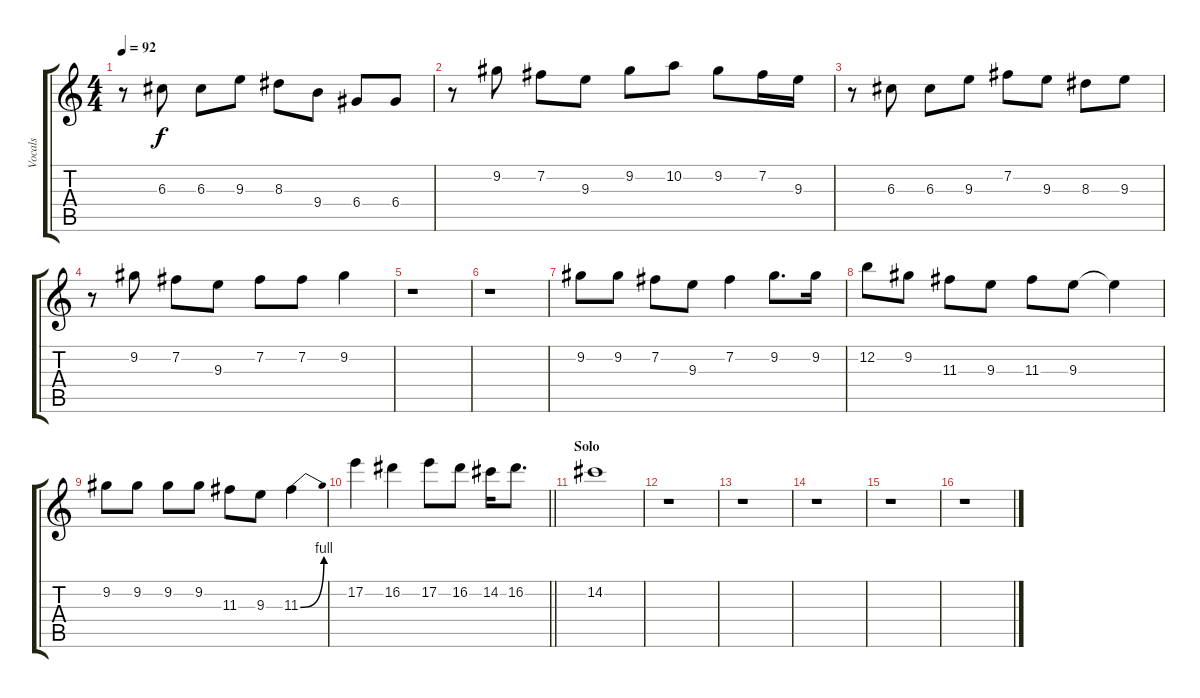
\track ("Vocals" "Vocals") {instrument overdrivenguitar}
\staff {score tabs}
\tuning (E4 B3 G3 D3 A2 E2) {hide}
\ts (4 4)
\tempo 92
\clef g2
\ks c
r.8{dy f} 6.3.8 6.3.8 9.3.8 8.3.8 9.4.8 6.4.8 6.4.8 |
r.8 9.2.8 7.2.8 9.3.8 9.2.8 10.2.8 9.2.8 7.2.16 9.3.16 |
r.8 6.3.8 6.3.8 9.3.8 7.2.8 9.3.8 8.3.8 9.3.8 |
r.8 9.2.8 7.2.8 9.3.8 7.2.8 7.2.8 9.2.4 |
r.1 |
r.1 |
9.2.8 9.2.8 7.2.8 9.3.8 7.2.4 9.2.8{d} 9.2.16 |
12.2.8 9.2.8 11.3.8 9.3.8 11.3.8 9.3.8 9.3{t}.4 |
9.2.8 9.2.8 9.2.8 9.2.8 11.3.8 9.3.8 11.3{be (bend 0 0 60 4)}.4 |
\barLineRight lightlight
17.2.4 16.2.4 17.2.8 16.2.8 14.2.16 16.2.8{d} |
\section ("" "Solo")
14.2.1 |
r.1 |
r.1 |
r.1 |
r.1 |
r.1
